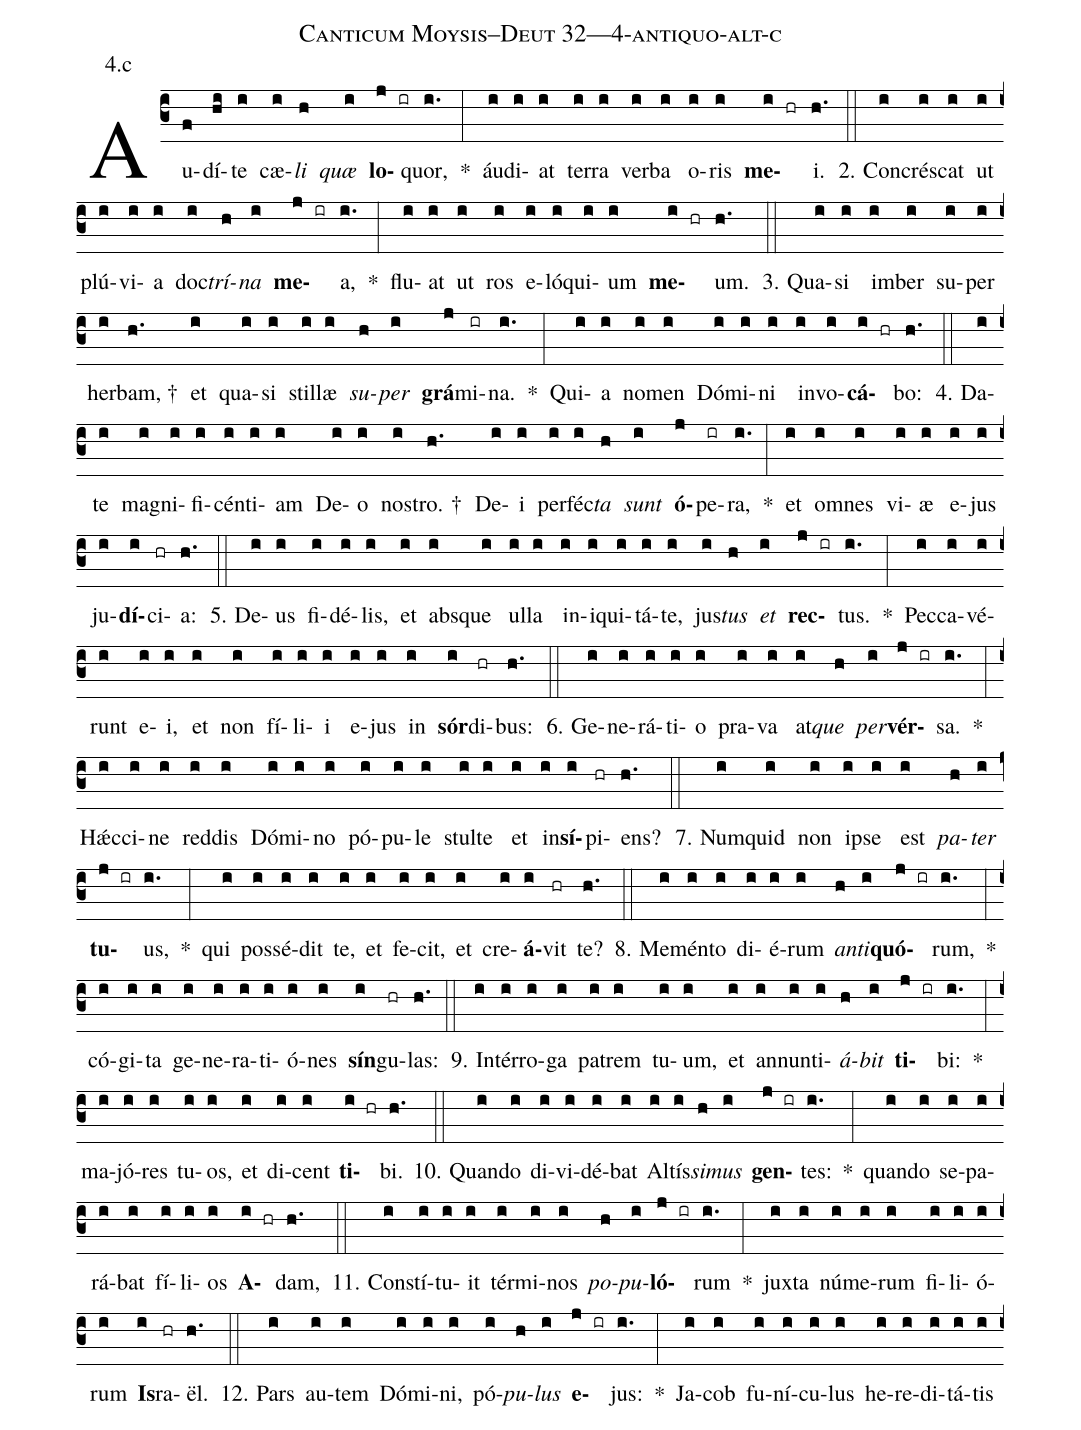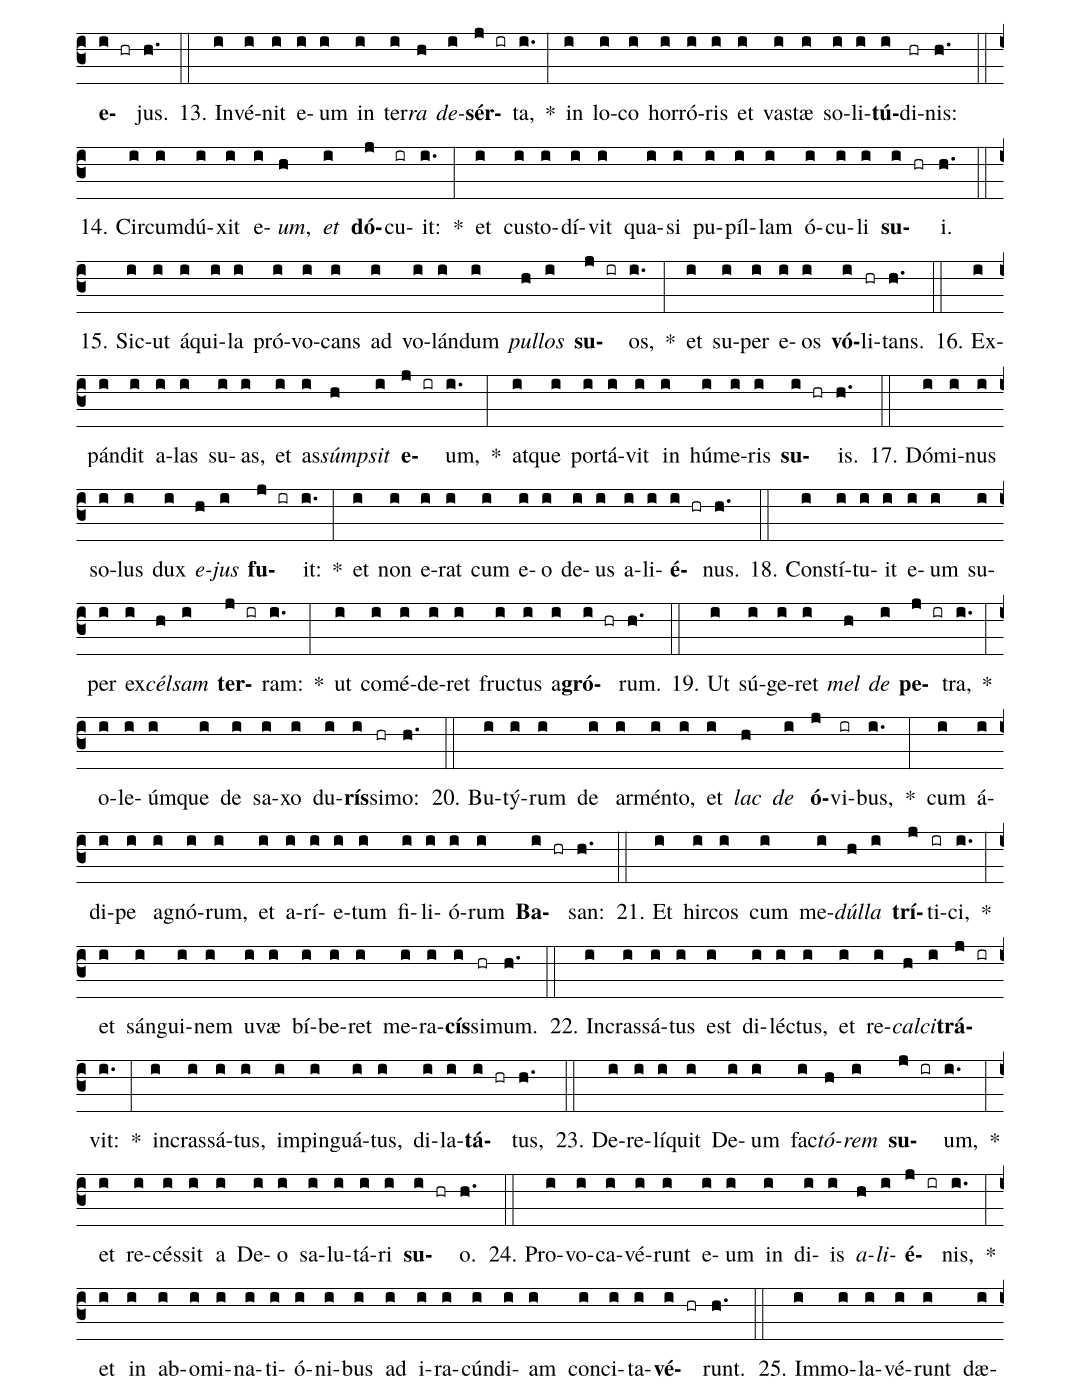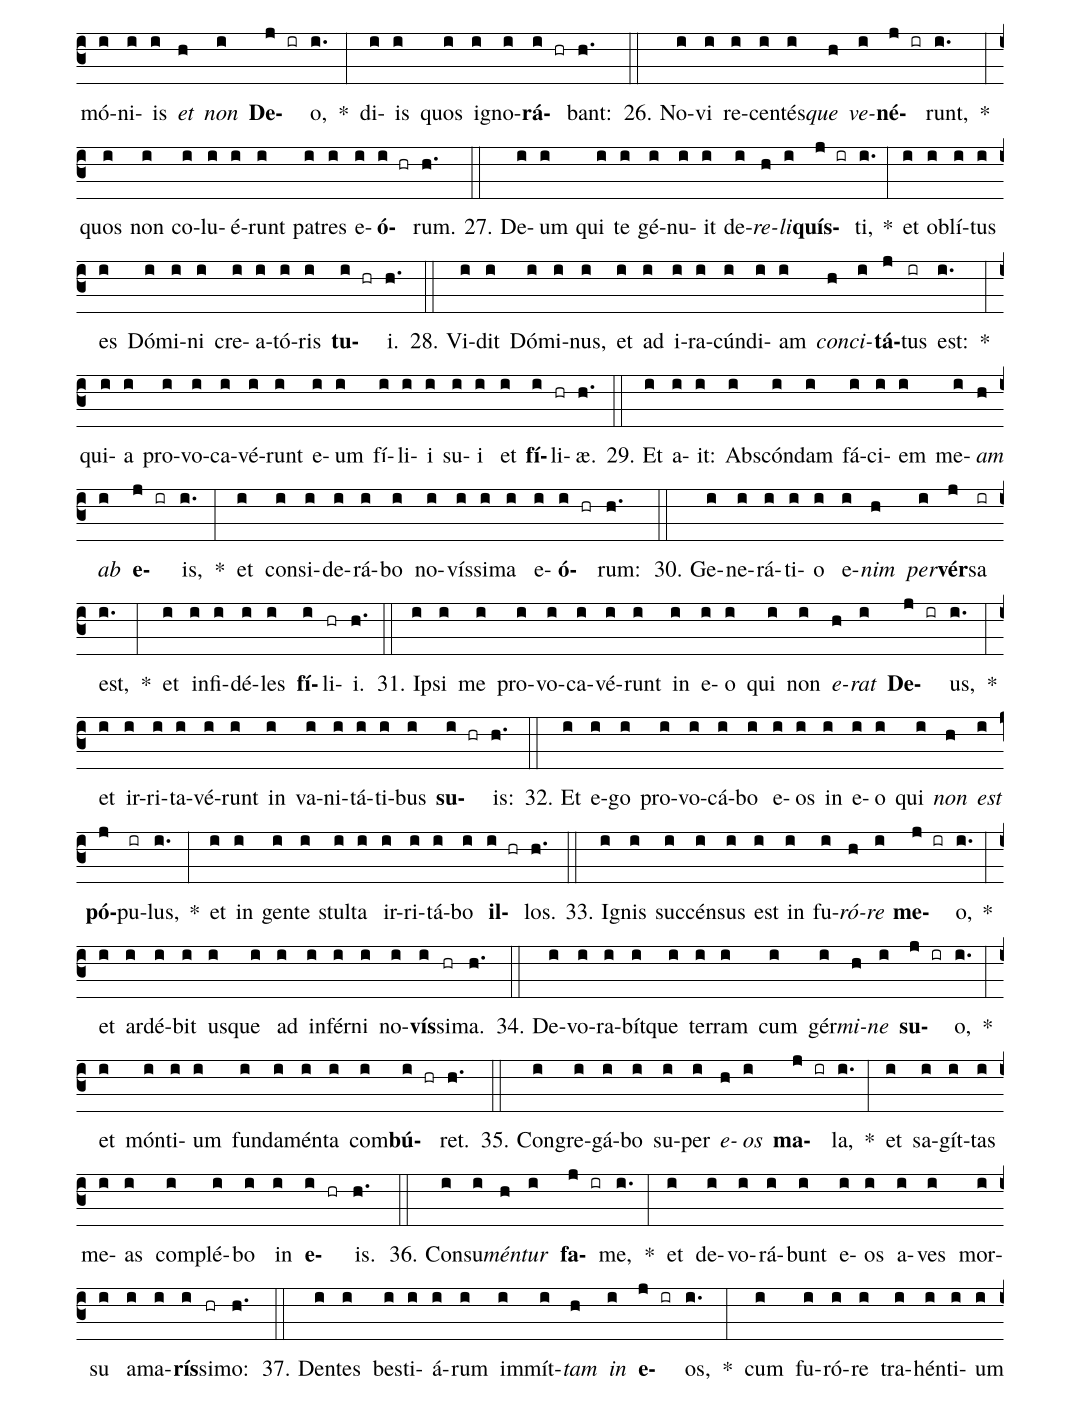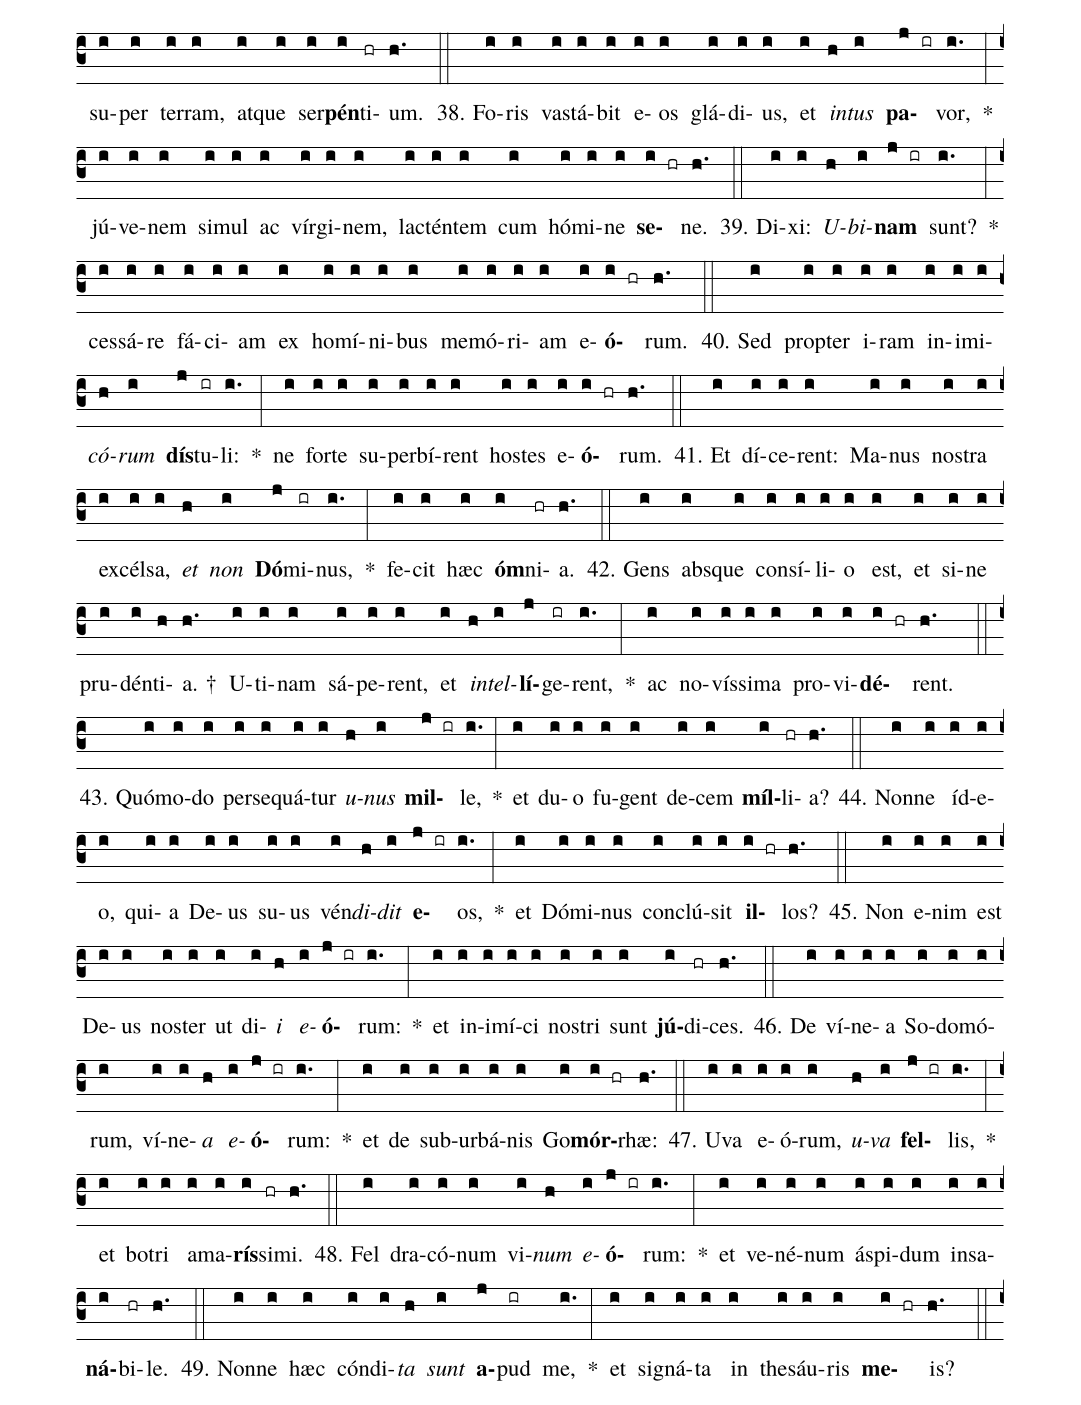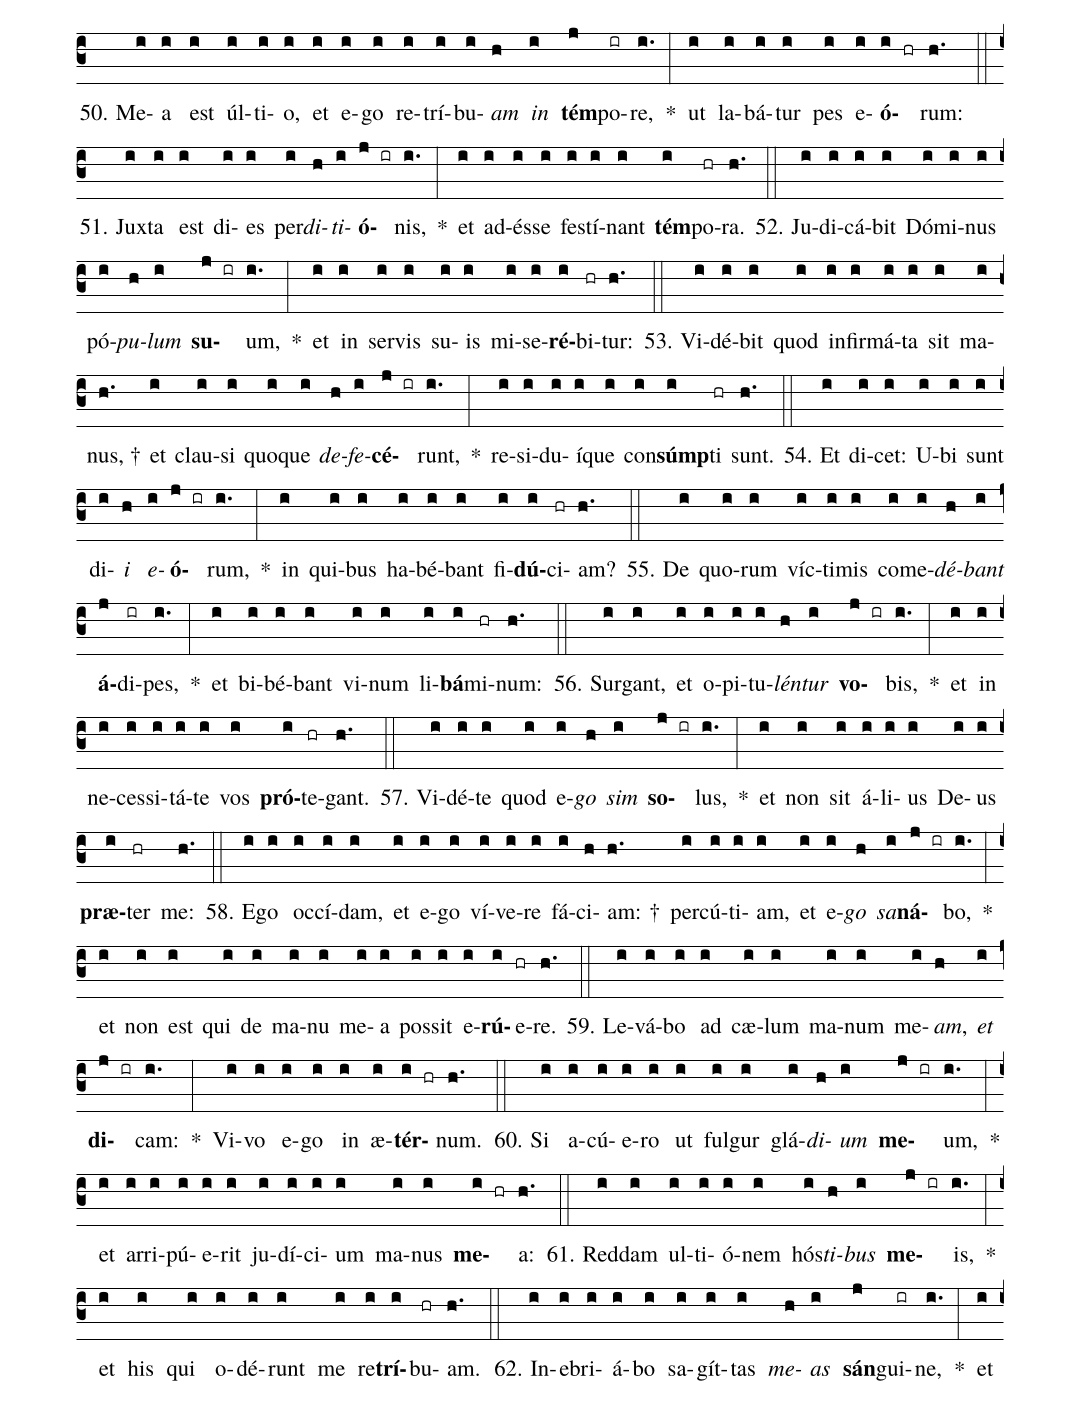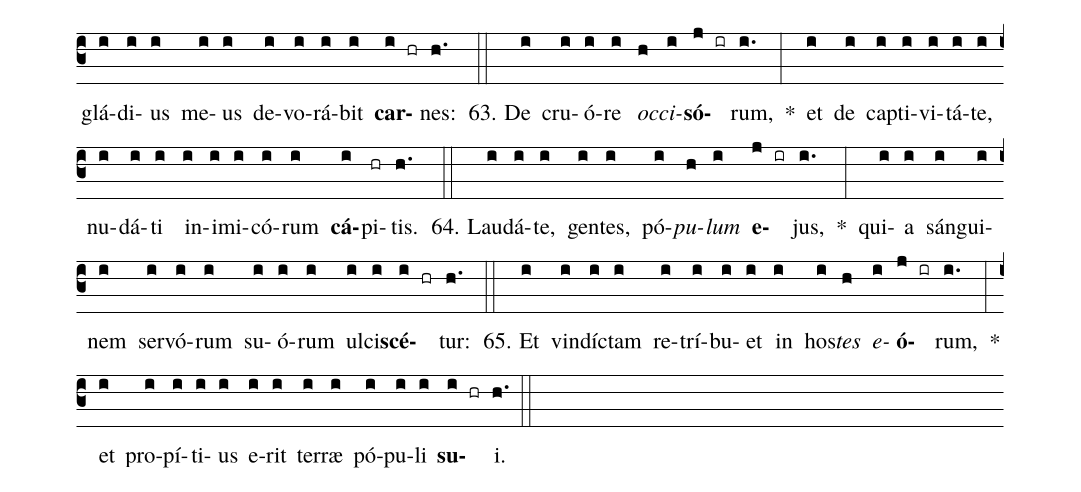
name: Canticum Moysis--Deut 32---4-antiquo-alt-c;
annotation: 4.c;
%%
(c3)Au(f)dí(hi)te(i) cæ(i)<i>li</i>(h) <i>quæ</i>(i) <b>lo</b>(j ir)quor,(i.) *(:) áu(i)di(i)at(i) ter(i)ra(i) ver(i)ba(i) o(i)ris(i) <b>me</b>(i hr)i.(h.) (::)
2. Con(i)crés(i)cat(i) ut(i) plú(i)vi(i)a(i) doc(i)<i>trí</i>(h)<i>na</i>(i) <b>me</b>(j ir)a,(i.) *(:) flu(i)at(i) ut(i) ros(i) e(i)ló(i)qui(i)um(i) <b>me</b>(i hr)um.(h.) (::)
3. Qua(i)si(i) im(i)ber(i) su(i)per(i) her(i)bam, †(h.) et(i) qua(i)si(i) stil(i)læ(i) <i>su</i>(h)<i>per</i>(i) <b>grá</b>(j)mi(ir)na.(i.) *(:) Qui(i)a(i) no(i)men(i) Dó(i)mi(i)ni(i) in(i)vo(i)<b>cá</b>(i hr)bo:(h.) (::)
4. Da(i)te(i) ma(i)gni(i)fi(i)cén(i)ti(i)am(i) De(i)o(i) nos(i)tro. †(h.) De(i)i(i) per(i)féc(i)<i>ta</i>(h) <i>sunt</i>(i) <b>ó</b>(j)pe(ir)ra,(i.) *(:) et(i) om(i)nes(i) vi(i)æ(i) e(i)jus(i) ju(i)<b>dí</b>(i)ci(hr)a:(h.) (::)
5. De(i)us(i) fi(i)dé(i)lis,(i) et(i) abs(i)que(i) ul(i)la(i) in(i)i(i)qui(i)tá(i)te,(i) jus(i)<i>tus</i>(h) <i>et</i>(i) <b>rec</b>(j ir)tus.(i.) *(:) Pec(i)ca(i)vé(i)runt(i) e(i)i,(i) et(i) non(i) fí(i)li(i)i(i) e(i)jus(i) in(i) <b>sór</b>(i)di(hr)bus:(h.) (::)
6. Ge(i)ne(i)rá(i)ti(i)o(i) pra(i)va(i) at(i)<i>que</i>(h) <i>per</i>(i)<b>vér</b>(j ir)sa.(i.) *(:) Hǽc(i)ci(i)ne(i) red(i)dis(i) Dó(i)mi(i)no(i) pó(i)pu(i)le(i) stul(i)te(i) et(i) in(i)<b>sí</b>(i)pi(hr)ens?(h.) (::)
7. Num(i)quid(i) non(i) ip(i)se(i) est(i) <i>pa</i>(h)<i>ter</i>(i) <b>tu</b>(j ir)us,(i.) *(:) qui(i) pos(i)sé(i)dit(i) te,(i) et(i) fe(i)cit,(i) et(i) cre(i)<b>á</b>(i)vit(hr) te?(h.) (::)
8. Me(i)mén(i)to(i) di(i)é(i)rum(i) <i>an</i>(h)<i>ti</i>(i)<b>quó</b>(j ir)rum,(i.) *(:) có(i)gi(i)ta(i) ge(i)ne(i)ra(i)ti(i)ó(i)nes(i) <b>sín</b>(i)gu(hr)las:(h.) (::)
9. In(i)tér(i)ro(i)ga(i) pa(i)trem(i) tu(i)um,(i) et(i) an(i)nun(i)ti(i)<i>á</i>(h)<i>bit</i>(i) <b>ti</b>(j ir)bi:(i.) *(:) ma(i)jó(i)res(i) tu(i)os,(i) et(i) di(i)cent(i) <b>ti</b>(i hr)bi.(h.) (::)
10. Quan(i)do(i) di(i)vi(i)dé(i)bat(i) Al(i)tís(i)<i>si</i>(h)<i>mus</i>(i) <b>gen</b>(j ir)tes:(i.) *(:) quan(i)do(i) se(i)pa(i)rá(i)bat(i) fí(i)li(i)os(i) <b>A</b>(i hr)dam,(h.) (::)
11. Con(i)stí(i)tu(i)it(i) tér(i)mi(i)nos(i) <i>po</i>(h)<i>pu</i>(i)<b>ló</b>(j ir)rum(i.) *(:) jux(i)ta(i) nú(i)me(i)rum(i) fi(i)li(i)ó(i)rum(i) <b>Is</b>(i)ra(hr)ël.(h.) (::)
12. Pars(i) au(i)tem(i) Dó(i)mi(i)ni,(i) pó(i)<i>pu</i>(h)<i>lus</i>(i) <b>e</b>(j ir)jus:(i.) *(:) Ja(i)cob(i) fu(i)ní(i)cu(i)lus(i) he(i)re(i)di(i)tá(i)tis(i) <b>e</b>(i hr)jus.(h.) (::)
13. In(i)vé(i)nit(i) e(i)um(i) in(i) ter(i)<i>ra</i>(h) <i>de</i>(i)<b>sér</b>(j ir)ta,(i.) *(:) in(i) lo(i)co(i) hor(i)ró(i)ris(i) et(i) vas(i)tæ(i) so(i)li(i)<b>tú</b>(i)di(hr)nis:(h.) (::)
14. Cir(i)cum(i)dú(i)xit(i) e(i)<i>um</i>,(h) <i>et</i>(i) <b>dó</b>(j)cu(ir)it:(i.) *(:) et(i) cus(i)to(i)dí(i)vit(i) qua(i)si(i) pu(i)píl(i)lam(i) ó(i)cu(i)li(i) <b>su</b>(i hr)i.(h.) (::)
15. Sic(i)ut(i) á(i)qui(i)la(i) pró(i)vo(i)cans(i) ad(i) vo(i)lán(i)dum(i) <i>pul</i>(h)<i>los</i>(i) <b>su</b>(j ir)os,(i.) *(:) et(i) su(i)per(i) e(i)os(i) <b>vó</b>(i)li(hr)tans.(h.) (::)
16. Ex(i)pán(i)dit(i) a(i)las(i) su(i)as,(i) et(i) as(i)<i>súmp</i>(h)<i>sit</i>(i) <b>e</b>(j ir)um,(i.) *(:) at(i)que(i) por(i)tá(i)vit(i) in(i) hú(i)me(i)ris(i) <b>su</b>(i hr)is.(h.) (::)
17. Dó(i)mi(i)nus(i) so(i)lus(i) dux(i) <i>e</i>(h)<i>jus</i>(i) <b>fu</b>(j ir)it:(i.) *(:) et(i) non(i) e(i)rat(i) cum(i) e(i)o(i) de(i)us(i) a(i)li(i)<b>é</b>(i hr)nus.(h.) (::)
18. Con(i)stí(i)tu(i)it(i) e(i)um(i) su(i)per(i) ex(i)<i>cél</i>(h)<i>sam</i>(i) <b>ter</b>(j ir)ram:(i.) *(:) ut(i) com(i)é(i)de(i)ret(i) fruc(i)tus(i) a(i)<b>gró</b>(i hr)rum.(h.) (::)
19. Ut(i) sú(i)ge(i)ret(i) <i>mel</i>(h) <i>de</i>(i) <b>pe</b>(j ir)tra,(i.) *(:) o(i)le(i)úm(i)que(i) de(i) sa(i)xo(i) du(i)<b>rís</b>(i)si(hr)mo:(h.) (::)
20. Bu(i)tý(i)rum(i) de(i) ar(i)mén(i)to,(i) et(i) <i>lac</i>(h) <i>de</i>(i) <b>ó</b>(j)vi(ir)bus,(i.) *(:) cum(i) á(i)di(i)pe(i) a(i)gnó(i)rum,(i) et(i) a(i)rí(i)e(i)tum(i) fi(i)li(i)ó(i)rum(i) <b>Ba</b>(i hr)san:(h.) (::)
21. Et(i) hir(i)cos(i) cum(i) me(i)<i>dúl</i>(h)<i>la</i>(i) <b>trí</b>(j)ti(ir)ci,(i.) *(:) et(i) sán(i)gui(i)nem(i) u(i)væ(i) bí(i)be(i)ret(i) me(i)ra(i)<b>cís</b>(i)si(hr)mum.(h.) (::)
22. In(i)cras(i)sá(i)tus(i) est(i) di(i)léc(i)tus,(i) et(i) re(i)<i>cal</i>(h)<i>ci</i>(i)<b>trá</b>(j ir)vit:(i.) *(:) in(i)cras(i)sá(i)tus,(i) im(i)pin(i)guá(i)tus,(i) di(i)la(i)<b>tá</b>(i hr)tus,(h.) (::)
23. De(i)re(i)lí(i)quit(i) De(i)um(i) fac(i)<i>tó</i>(h)<i>rem</i>(i) <b>su</b>(j ir)um,(i.) *(:) et(i) re(i)cés(i)sit(i) a(i) De(i)o(i) sa(i)lu(i)tá(i)ri(i) <b>su</b>(i hr)o.(h.) (::)
24. Pro(i)vo(i)ca(i)vé(i)runt(i) e(i)um(i) in(i) di(i)is(i) <i>a</i>(h)<i>li</i>(i)<b>é</b>(j ir)nis,(i.) *(:) et(i) in(i) ab(i)o(i)mi(i)na(i)ti(i)ó(i)ni(i)bus(i) ad(i) i(i)ra(i)cún(i)di(i)am(i) con(i)ci(i)ta(i)<b>vé</b>(i hr)runt.(h.) (::)
25. Im(i)mo(i)la(i)vé(i)runt(i) dæ(i)mó(i)ni(i)is(i) <i>et</i>(h) <i>non</i>(i) <b>De</b>(j ir)o,(i.) *(:) di(i)is(i) quos(i) i(i)gno(i)<b>rá</b>(i hr)bant:(h.) (::)
26. No(i)vi(i) re(i)cen(i)tés(i)<i>que</i>(h) <i>ve</i>(i)<b>né</b>(j ir)runt,(i.) *(:) quos(i) non(i) co(i)lu(i)é(i)runt(i) pa(i)tres(i) e(i)<b>ó</b>(i hr)rum.(h.) (::)
27. De(i)um(i) qui(i) te(i) gé(i)nu(i)it(i) de(i)<i>re</i>(h)<i>li</i>(i)<b>quís</b>(j ir)ti,(i.) *(:) et(i) ob(i)lí(i)tus(i) es(i) Dó(i)mi(i)ni(i) cre(i)a(i)tó(i)ris(i) <b>tu</b>(i hr)i.(h.) (::)
28. Vi(i)dit(i) Dó(i)mi(i)nus,(i) et(i) ad(i) i(i)ra(i)cún(i)di(i)am(i) <i>con</i>(h)<i>ci</i>(i)<b>tá</b>(j)tus(ir) est:(i.) *(:) qui(i)a(i) pro(i)vo(i)ca(i)vé(i)runt(i) e(i)um(i) fí(i)li(i)i(i) su(i)i(i) et(i) <b>fí</b>(i)li(hr)æ.(h.) (::)
29. Et(i) a(i)it:(i) Abs(i)cón(i)dam(i) fá(i)ci(i)em(i) me(i)<i>am</i>(h) <i>ab</i>(i) <b>e</b>(j ir)is,(i.) *(:) et(i) con(i)si(i)de(i)rá(i)bo(i) no(i)vís(i)si(i)ma(i) e(i)<b>ó</b>(i hr)rum:(h.) (::)
30. Ge(i)ne(i)rá(i)ti(i)o(i) e(i)<i>nim</i>(h) <i>per</i>(i)<b>vér</b>(j)sa(ir) est,(i.) *(:) et(i) in(i)fi(i)dé(i)les(i) <b>fí</b>(i)li(hr)i.(h.) (::)
31. Ip(i)si(i) me(i) pro(i)vo(i)ca(i)vé(i)runt(i) in(i) e(i)o(i) qui(i) non(i) <i>e</i>(h)<i>rat</i>(i) <b>De</b>(j ir)us,(i.) *(:) et(i) ir(i)ri(i)ta(i)vé(i)runt(i) in(i) va(i)ni(i)tá(i)ti(i)bus(i) <b>su</b>(i hr)is:(h.) (::)
32. Et(i) e(i)go(i) pro(i)vo(i)cá(i)bo(i) e(i)os(i) in(i) e(i)o(i) qui(i) <i>non</i>(h) <i>est</i>(i) <b>pó</b>(j)pu(ir)lus,(i.) *(:) et(i) in(i) gen(i)te(i) stul(i)ta(i) ir(i)ri(i)tá(i)bo(i) <b>il</b>(i hr)los.(h.) (::)
33. I(i)gnis(i) suc(i)cén(i)sus(i) est(i) in(i) fu(i)<i>ró</i>(h)<i>re</i>(i) <b>me</b>(j ir)o,(i.) *(:) et(i) ar(i)dé(i)bit(i) us(i)que(i) ad(i) in(i)fér(i)ni(i) no(i)<b>vís</b>(i)si(hr)ma.(h.) (::)
34. De(i)vo(i)ra(i)bít(i)que(i) ter(i)ram(i) cum(i) gér(i)<i>mi</i>(h)<i>ne</i>(i) <b>su</b>(j ir)o,(i.) *(:) et(i) món(i)ti(i)um(i) fun(i)da(i)mén(i)ta(i) com(i)<b>bú</b>(i hr)ret.(h.) (::)
35. Con(i)gre(i)gá(i)bo(i) su(i)per(i) <i>e</i>(h)<i>os</i>(i) <b>ma</b>(j ir)la,(i.) *(:) et(i) sa(i)gít(i)tas(i) me(i)as(i) com(i)plé(i)bo(i) in(i) <b>e</b>(i hr)is.(h.) (::)
36. Con(i)su(i)<i>mén</i>(h)<i>tur</i>(i) <b>fa</b>(j ir)me,(i.) *(:) et(i) de(i)vo(i)rá(i)bunt(i) e(i)os(i) a(i)ves(i) mor(i)su(i) a(i)ma(i)<b>rís</b>(i)si(hr)mo:(h.) (::)
37. Den(i)tes(i) bes(i)ti(i)á(i)rum(i) im(i)mít(i)<i>tam</i>(h) <i>in</i>(i) <b>e</b>(j ir)os,(i.) *(:) cum(i) fu(i)ró(i)re(i) tra(i)hén(i)ti(i)um(i) su(i)per(i) ter(i)ram,(i) at(i)que(i) ser(i)<b>pén</b>(i)ti(hr)um.(h.) (::)
38. Fo(i)ris(i) vas(i)tá(i)bit(i) e(i)os(i) glá(i)di(i)us,(i) et(i) <i>in</i>(h)<i>tus</i>(i) <b>pa</b>(j ir)vor,(i.) *(:) jú(i)ve(i)nem(i) si(i)mul(i) ac(i) vír(i)gi(i)nem,(i) lac(i)tén(i)tem(i) cum(i) hó(i)mi(i)ne(i) <b>se</b>(i hr)ne.(h.) (::)
39. Di(i)xi:(i) <i>U</i>(h)<i>bi</i>(i)<b>nam</b>(j ir) sunt?(i.) *(:) ces(i)sá(i)re(i) fá(i)ci(i)am(i) ex(i) ho(i)mí(i)ni(i)bus(i) me(i)mó(i)ri(i)am(i) e(i)<b>ó</b>(i hr)rum.(h.) (::)
40. Sed(i) prop(i)ter(i) i(i)ram(i) in(i)i(i)mi(i)<i>có</i>(h)<i>rum</i>(i) <b>dís</b>(j)tu(ir)li:(i.) *(:) ne(i) for(i)te(i) su(i)per(i)bí(i)rent(i) hos(i)tes(i) e(i)<b>ó</b>(i hr)rum.(h.) (::)
41. Et(i) dí(i)ce(i)rent:(i) Ma(i)nus(i) nos(i)tra(i) ex(i)cél(i)sa,(i) <i>et</i>(h) <i>non</i>(i) <b>Dó</b>(j)mi(ir)nus,(i.) *(:) fe(i)cit(i) hæc(i) <b>óm</b>(i)ni(hr)a.(h.) (::)
42. Gens(i) abs(i)que(i) con(i)sí(i)li(i)o(i) est,(i) et(i) si(i)ne(i) pru(i)dén(i)ti(h)a. †(h.) U(i)ti(i)nam(i) sá(i)pe(i)rent,(i) et(i) <i>in</i>(h)<i>tel</i>(i)<b>lí</b>(j)ge(ir)rent,(i.) *(:) ac(i) no(i)vís(i)si(i)ma(i) pro(i)vi(i)<b>dé</b>(i hr)rent.(h.) (::)
43. Quó(i)mo(i)do(i) per(i)se(i)quá(i)tur(i) <i>u</i>(h)<i>nus</i>(i) <b>mil</b>(j ir)le,(i.) *(:) et(i) du(i)o(i) fu(i)gent(i) de(i)cem(i) <b>míl</b>(i)li(hr)a?(h.) (::)
44. Non(i)ne(i) íd(i)e(i)o,(i) qui(i)a(i) De(i)us(i) su(i)us(i) vén(i)<i>di</i>(h)<i>dit</i>(i) <b>e</b>(j ir)os,(i.) *(:) et(i) Dó(i)mi(i)nus(i) con(i)clú(i)sit(i) <b>il</b>(i hr)los?(h.) (::)
45. Non(i) e(i)nim(i) est(i) De(i)us(i) nos(i)ter(i) ut(i) di(i)<i>i</i>(h) <i>e</i>(i)<b>ó</b>(j ir)rum:(i.) *(:) et(i) in(i)i(i)mí(i)ci(i) nos(i)tri(i) sunt(i) <b>jú</b>(i)di(hr)ces.(h.) (::)
46. De(i) ví(i)ne(i)a(i) So(i)do(i)mó(i)rum,(i) ví(i)ne(i)<i>a</i>(h) <i>e</i>(i)<b>ó</b>(j ir)rum:(i.) *(:) et(i) de(i) sub(i)ur(i)bá(i)nis(i) Go(i)<b>mór</b>(i hr)rhæ:(h.) (::)
47. U(i)va(i) e(i)ó(i)rum,(i) <i>u</i>(h)<i>va</i>(i) <b>fel</b>(j ir)lis,(i.) *(:) et(i) bo(i)tri(i) a(i)ma(i)<b>rís</b>(i)si(hr)mi.(h.) (::)
48. Fel(i) dra(i)có(i)num(i) vi(i)<i>num</i>(h) <i>e</i>(i)<b>ó</b>(j ir)rum:(i.) *(:) et(i) ve(i)né(i)num(i) ás(i)pi(i)dum(i) in(i)sa(i)<b>ná</b>(i)bi(hr)le.(h.) (::)
49. Non(i)ne(i) hæc(i) cón(i)di(i)<i>ta</i>(h) <i>sunt</i>(i) <b>a</b>(j)pud(ir) me,(i.) *(:) et(i) si(i)gná(i)ta(i) in(i) the(i)sáu(i)ris(i) <b>me</b>(i hr)is?(h.) (::)
50. Me(i)a(i) est(i) úl(i)ti(i)o,(i) et(i) e(i)go(i) re(i)trí(i)bu(i)<i>am</i>(h) <i>in</i>(i) <b>tém</b>(j)po(ir)re,(i.) *(:) ut(i) la(i)bá(i)tur(i) pes(i) e(i)<b>ó</b>(i hr)rum:(h.) (::)
51. Jux(i)ta(i) est(i) di(i)es(i) per(i)<i>di</i>(h)<i>ti</i>(i)<b>ó</b>(j ir)nis,(i.) *(:) et(i) ad(i)és(i)se(i) fes(i)tí(i)nant(i) <b>tém</b>(i)po(hr)ra.(h.) (::)
52. Ju(i)di(i)cá(i)bit(i) Dó(i)mi(i)nus(i) pó(i)<i>pu</i>(h)<i>lum</i>(i) <b>su</b>(j ir)um,(i.) *(:) et(i) in(i) ser(i)vis(i) su(i)is(i) mi(i)se(i)<b>ré</b>(i)bi(hr)tur:(h.) (::)
53. Vi(i)dé(i)bit(i) quod(i) in(i)fir(i)má(i)ta(i) sit(i) ma(i)nus, †(h.) et(i) clau(i)si(i) quo(i)que(i) <i>de</i>(h)<i>fe</i>(i)<b>cé</b>(j ir)runt,(i.) *(:) re(i)si(i)du(i)í(i)que(i) con(i)<b>súmp</b>(i)ti(hr) sunt.(h.) (::)
54. Et(i) di(i)cet:(i) U(i)bi(i) sunt(i) di(i)<i>i</i>(h) <i>e</i>(i)<b>ó</b>(j ir)rum,(i.) *(:) in(i) qui(i)bus(i) ha(i)bé(i)bant(i) fi(i)<b>dú</b>(i)ci(hr)am?(h.) (::)
55. De(i) quo(i)rum(i) víc(i)ti(i)mis(i) com(i)e(i)<i>dé</i>(h)<i>bant</i>(i) <b>á</b>(j)di(ir)pes,(i.) *(:) et(i) bi(i)bé(i)bant(i) vi(i)num(i) li(i)<b>bá</b>(i)mi(hr)num:(h.) (::)
56. Sur(i)gant,(i) et(i) o(i)pi(i)tu(i)<i>lén</i>(h)<i>tur</i>(i) <b>vo</b>(j ir)bis,(i.) *(:) et(i) in(i) ne(i)ces(i)si(i)tá(i)te(i) vos(i) <b>pró</b>(i)te(hr)gant.(h.) (::)
57. Vi(i)dé(i)te(i) quod(i) e(i)<i>go</i>(h) <i>sim</i>(i) <b>so</b>(j ir)lus,(i.) *(:) et(i) non(i) sit(i) á(i)li(i)us(i) De(i)us(i) <b>præ</b>(i)ter(hr) me:(h.) (::)
58. E(i)go(i) oc(i)cí(i)dam,(i) et(i) e(i)go(i) ví(i)ve(i)re(i) fá(i)ci(h)am: †(h.) per(i)cú(i)ti(i)am,(i) et(i) e(i)<i>go</i>(h) <i>sa</i>(i)<b>ná</b>(j ir)bo,(i.) *(:) et(i) non(i) est(i) qui(i) de(i) ma(i)nu(i) me(i)a(i) pos(i)sit(i) e(i)<b>rú</b>(i)e(hr)re.(h.) (::)
59. Le(i)vá(i)bo(i) ad(i) cæ(i)lum(i) ma(i)num(i) me(i)<i>am</i>,(h) <i>et</i>(i) <b>di</b>(j ir)cam:(i.) *(:) Vi(i)vo(i) e(i)go(i) in(i) æ(i)<b>tér</b>(i hr)num.(h.) (::)
60. Si(i) a(i)cú(i)e(i)ro(i) ut(i) ful(i)gur(i) glá(i)<i>di</i>(h)<i>um</i>(i) <b>me</b>(j ir)um,(i.) *(:) et(i) ar(i)ri(i)pú(i)e(i)rit(i) ju(i)dí(i)ci(i)um(i) ma(i)nus(i) <b>me</b>(i hr)a:(h.) (::)
61. Red(i)dam(i) ul(i)ti(i)ó(i)nem(i) hós(i)<i>ti</i>(h)<i>bus</i>(i) <b>me</b>(j ir)is,(i.) *(:) et(i) his(i) qui(i) o(i)dé(i)runt(i) me(i) re(i)<b>trí</b>(i)bu(hr)am.(h.) (::)
62. In(i)e(i)bri(i)á(i)bo(i) sa(i)gít(i)tas(i) <i>me</i>(h)<i>as</i>(i) <b>sán</b>(j)gui(ir)ne,(i.) *(:) et(i) glá(i)di(i)us(i) me(i)us(i) de(i)vo(i)rá(i)bit(i) <b>car</b>(i hr)nes:(h.) (::)
63. De(i) cru(i)ó(i)re(i) <i>oc</i>(h)<i>ci</i>(i)<b>só</b>(j ir)rum,(i.) *(:) et(i) de(i) cap(i)ti(i)vi(i)tá(i)te,(i) nu(i)dá(i)ti(i) in(i)i(i)mi(i)có(i)rum(i) <b>cá</b>(i)pi(hr)tis.(h.) (::)
64. Lau(i)dá(i)te,(i) gen(i)tes,(i) pó(i)<i>pu</i>(h)<i>lum</i>(i) <b>e</b>(j ir)jus,(i.) *(:) qui(i)a(i) sán(i)gui(i)nem(i) ser(i)vó(i)rum(i) su(i)ó(i)rum(i) ul(i)ci(i)<b>scé</b>(i hr)tur:(h.) (::)
65. Et(i) vin(i)díc(i)tam(i) re(i)trí(i)bu(i)et(i) in(i) hos(i)<i>tes</i>(h) <i>e</i>(i)<b>ó</b>(j ir)rum,(i.) *(:) et(i) pro(i)pí(i)ti(i)us(i) e(i)rit(i) ter(i)ræ(i) pó(i)pu(i)li(i) <b>su</b>(i hr)i.(h.) (::)
